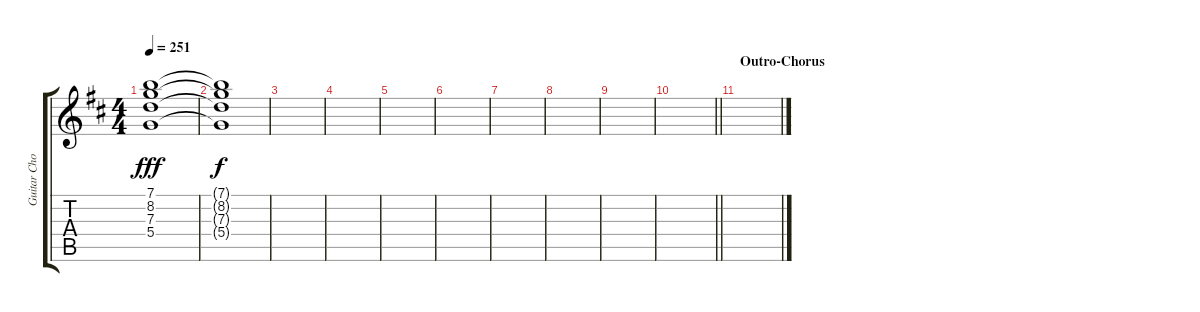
\track ("Guitar Choir 2" "Guitar Cho") {instrument distortionguitar}
\staff {score tabs}
\tuning (E4 B3 G3 D3 A2 E2) {hide}
\ts (4 4)
\tempo 251
\clef g2
\ks d
(7.1 8.2 7.3 5.4).1{dy fff} |
(7.1{t} 8.2{t} 7.3{t} 5.4{t}).1{dy f} |
|
|
|
|
|
|
|
\barLineRight lightlight
|
\section ("" "Outro-Chorus")
